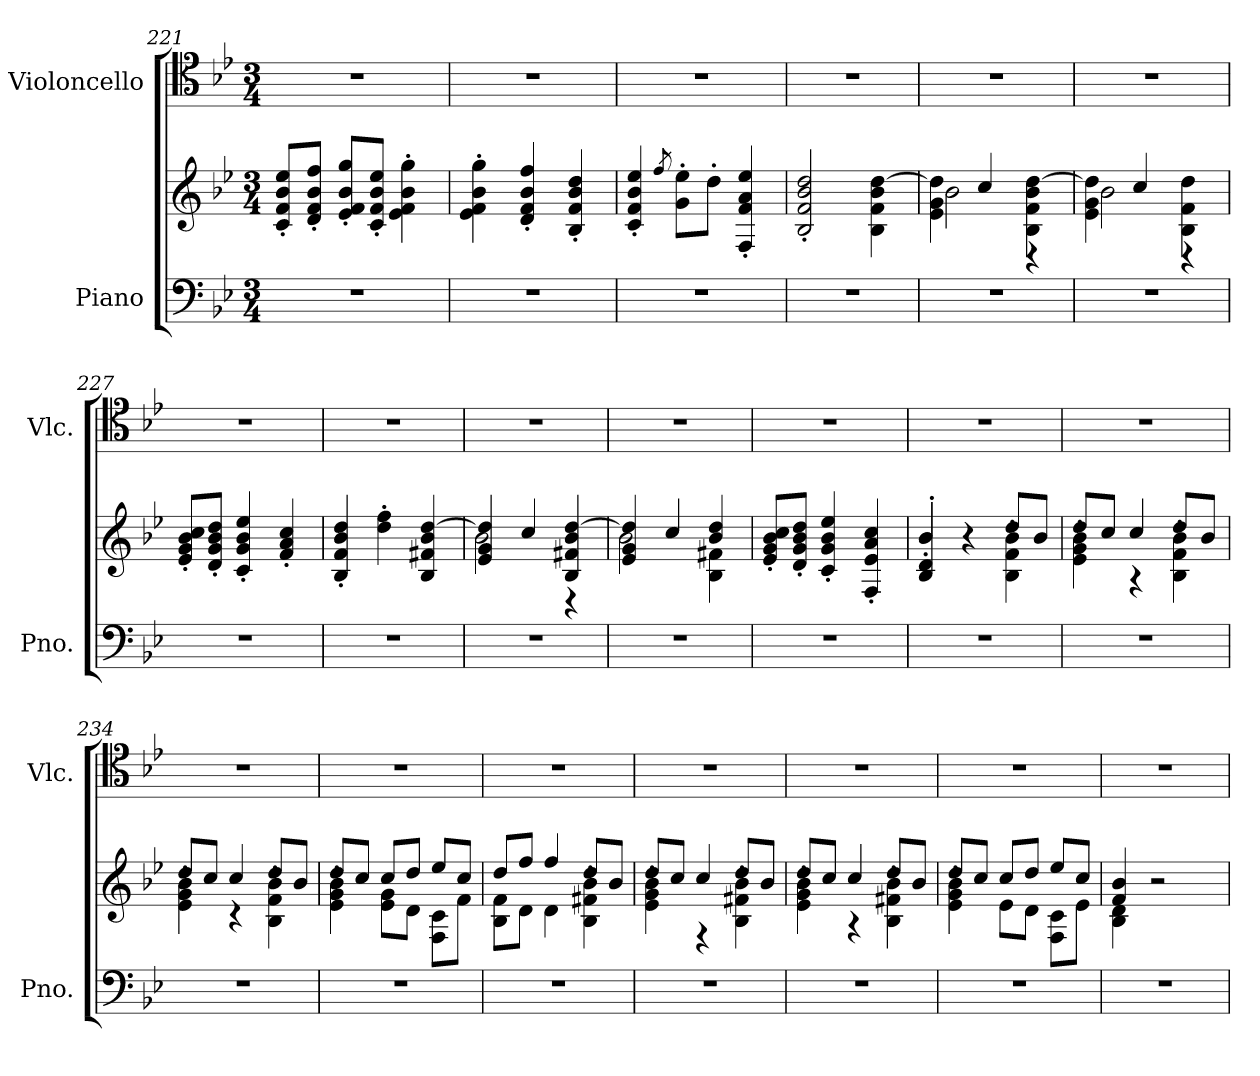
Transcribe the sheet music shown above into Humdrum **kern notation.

**kern	**kern	**kern
*part2	*part2	*part1
*staff3	*staff2	*staff1
*I"Piano	*	*I"Violoncello
*I'Pno.	*	*I'Vlc.
*clefF4	*clefG2	*clefC4
*k[b-e-]	*k[b-e-]	*k[b-e-]
*M3/4	*M3/4	*M3/4
=221	=221	=221
2.r	8c/' 8f/' 8b-/' 8ee-/'L	2.r
.	8d/' 8f/' 8b-/' 8ff/'J	.
.	8e-/' 8f/' 8b-/' 8gg/'L	.
.	8c/' 8f/' 8b-/' 8ee-/'J	.
.	4e-\' 4f\' 4b-\' 4gg\'	.
=222	=222	=222
2.r	4e-\' 4f\' 4b-\' 4gg\'	2.r
.	4d/' 4f/' 4b-/' 4ff/'	.
.	4B-/' 4f/' 4b-/' 4dd/'	.
=223	=223	=223
2.r	4c/' 4f/' 4b-/' 4ee-/'	2.r
.	8qff/	.
.	8g\' 8ee-\'L	.
.	8dd'\J	.
.	4F/' 4f/' 4a/' 4ee-/'	.
=224	=224	=224
2.r	2B-/' 2f/' 2b-/' 2dd/'	2.r
.	4B-\ 4f\ 4b-\ [4dd\	.
!!LO:LB:g=z
=225	=225	=225
*	*^	*
2.r	4e-\ 4g\ 4dd\]	2b-\	2.r
.	4cc/	.	.
.	4B-\ 4f\ 4b-\ [4dd\	4r	.
=226	=226	=226	=226
2.r	4e-\ 4g\ 4dd\]	2b-\	2.r
.	4cc/	.	.
.	4B-\ 4f\ 4dd\	4r	.
*	*v	*v	*
=227	=227	=227
2.r	8e-/' 8g/' 8b-/' 8cc/'L	2.r
.	8d/' 8g/' 8b-/' 8dd/'J	.
.	4c/' 4g/' 4b-/' 4ee-/'	.
.	4f/' 4a/' 4cc/'	.
=228	=228	=228
2.r	4B-/' 4f/' 4b-/' 4dd/'	2.r
.	4dd\' 4ff\'	.
.	4B-/ 4f#X/ 4b-/ [4dd/	.
=229	=229	=229
*	*^	*
2.r	4e-/ 4g/ 4dd/]	2b-\	2.r
.	4cc/	.	.
.	4B-/ 4f#X/ 4b-/ [4dd/	4r	.
=230	=230	=230	=230
2.r	4e-/ 4g/ 4dd/]	2b-\	2.r
.	4cc/	.	.
.	4b-/ 4dd/	4B-\ 4f#X\	.
*	*v	*v	*
=231	=231	=231
2.r	8e-/' 8g/' 8b-/' 8cc/'L	2.r
.	8d/' 8g/' 8b-/' 8dd/'J	.
.	4c/' 4g/' 4b-/' 4ee-/'	.
.	4F/' 4e-/' 4a/' 4cc/'	.
=232	=232	=232
*	*^	*
2.r	4B-/' 4d/' 4b-/'	4b-'/	2.r
.	4ryy	4r	.
.	4B-\' 4f\' 4b-\'	8dd/L	.
.	.	8b-/J	.
=233	=233	=233	=233
2.r	4e-\' 4g\' 4b-\'	8dd/L	2.r
.	.	8cc/J	.
.	4rA	4cc/	.
.	4B-\' 4f\' 4b-\'	8dd/L	.
.	.	8b-/J	.
=234	=234	=234	=234
2.r	4e-\' 4g\' 4b-\'	8dd/L	2.r
.	.	8cc/J	.
.	4rc	4cc/	.
.	4B-\' 4f\' 4b-\'	8dd/L	.
.	.	8b-/J	.
!!LO:LB:g=z
=235	=235	=235	=235
2.r	4e-\' 4g\' 4b-\'	8dd/L	2.r
.	.	8cc/J	.
.	8e-\ 8g\L	8cc/L	.
.	8d\J	8dd/J	.
.	8F\ 8c\L	8ee-/L	.
.	8f\J	8cc/J	.
=236	=236	=236	=236
2.r	8B-\ 8f\L	8dd/L	2.r
.	8d\J	8ff/J	.
.	4d\	4ff/	.
.	4B-\' 4f#X\' 4b-\'	8dd/L	.
.	.	8b-/J	.
=237	=237	=237	=237
2.r	4e-\' 4g\' 4b-\'	8dd/L	2.r
.	.	8cc/J	.
.	4rF	4cc/	.
.	4B-\' 4f#X\' 4b-\'	8dd/L	.
.	.	8b-/J	.
=238	=238	=238	=238
2.r	4e-\' 4g\' 4b-\'	8dd/L	2.r
.	.	8cc/J	.
.	4rA	4cc/	.
.	4B-\' 4f#X\' 4b-\'	8dd/L	.
.	.	8b-/J	.
=239	=239	=239	=239
2.r	4e-\' 4g\' 4b-\'	8dd/L	2.r
.	.	8cc/J	.
.	8e-\L	8cc/L	.
.	8d\J	8dd/J	.
.	8F\ 8c\L	8ee-/L	.
.	8e-\J	8cc/J	.
=240	=240	=240	=240
2.r	4B-\ 4d\	4f/ 4b-/	2.r
.	4ryy	2r	.
.	4ryy	.	.
*	*v	*v	*
=	=	=
*-	*-	*-
